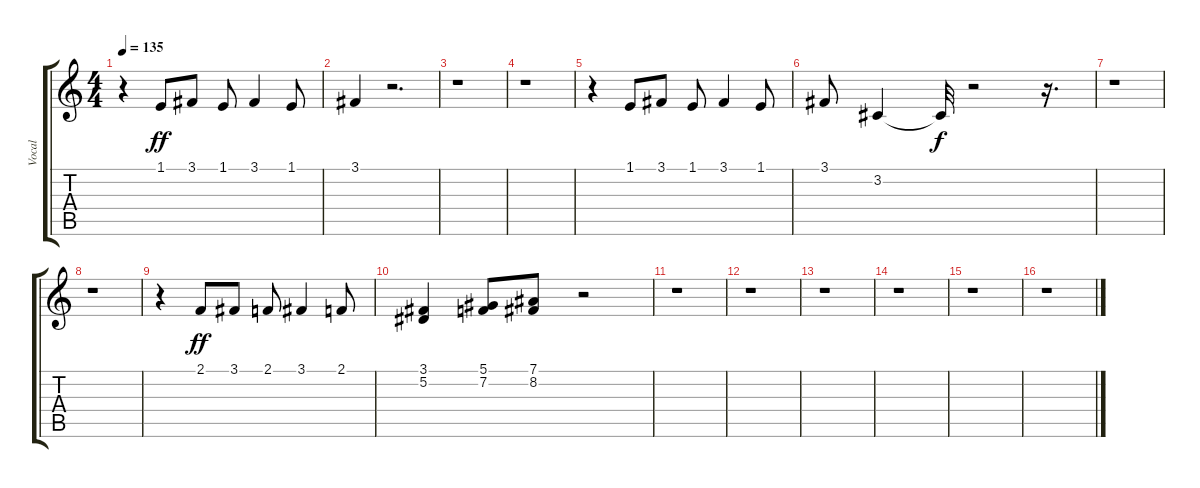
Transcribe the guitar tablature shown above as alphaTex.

\track ("Vocal" "Vocal") {instrument synthvoice}
\staff {score tabs}
\tuning (Eb4 Bb3 Gb3 Db3 Ab2 Eb2) {hide}
\ts (4 4)
\tempo 135
\clef g2
\ks c
r.4{dy f} 1.1.8{dy ff} 3.1.8 1.1.8 3.1.4 1.1.8 |
3.1.4 r.2{d} |
r.1 |
r.1 |
r.4 1.1.8 3.1.8 1.1.8 3.1.4 1.1.8 |
3.1.8 3.2.4 3.2{t}.32{dy f} r.2 r.16{d} |
r.1 |
r.1 |
r.4 2.1.8{dy ff} 3.1.8 2.1.8 3.1.4 2.1.8 |
(3.1 5.2).4 (5.1 7.2).8 (7.1 8.2).8 r.2 |
r.1 |
r.1 |
r.1 |
r.1 |
r.1 |
r.1
